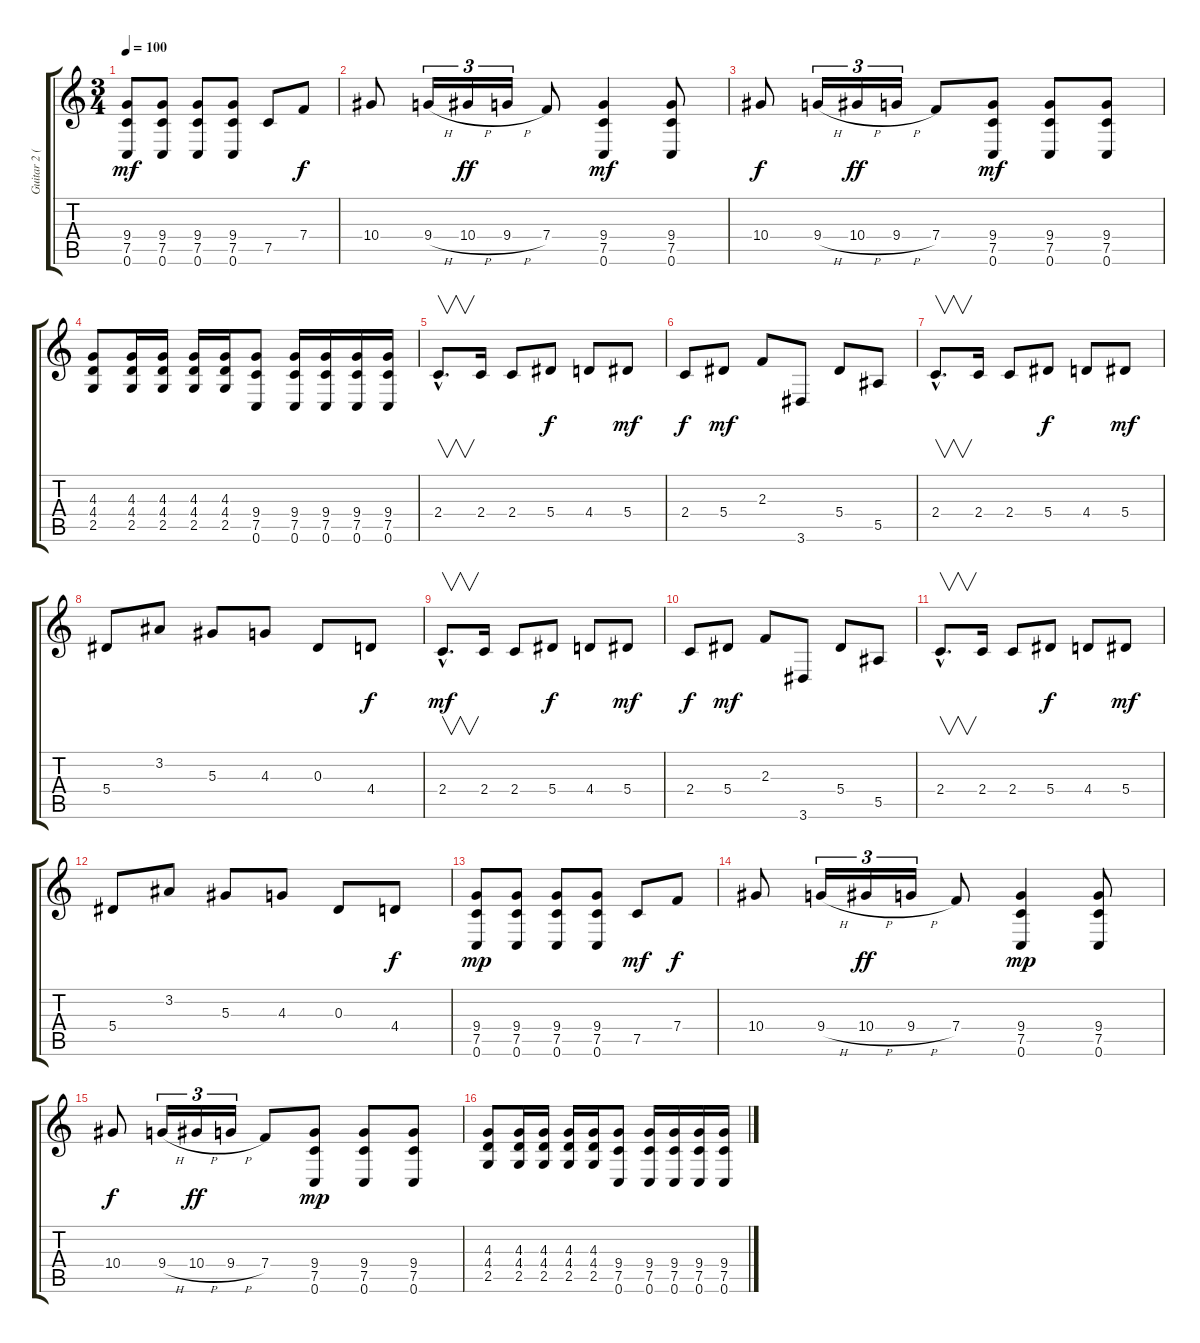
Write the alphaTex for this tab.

\track ("Guitar 2 (Lead)" "Guitar 2 (") {instrument distortionguitar}
\staff {score tabs}
\tuning (C4 G3 Eb3 Bb2 F2 C2) {hide}
\ts (3 4)
\tempo 100
\clef g2
\ks c
(9.4 7.5 0.6).8{dy mf} (9.4 7.5 0.6).8 (9.4 7.5 0.6).8 (9.4 7.5 0.6).8 7.5.8 7.4.8{dy f} |
10.4.8 9.4{h}.16{tu (3 2)} 10.4{h}.16{tu (3 2) dy ff} 9.4{h}.16{tu (3 2)} 7.4.8 (9.4 7.5 0.6).4{dy mf} (9.4 7.5 0.6).8 |
10.4.8{dy f} 9.4{h}.16{tu (3 2)} 10.4{h}.16{tu (3 2) dy ff} 9.4{h}.16{tu (3 2)} 7.4.8 (9.4 7.5 0.6).8{dy mf} (9.4 7.5 0.6).8 (9.4 7.5 0.6).8 |
(4.3 4.4 2.5).8 (4.3 4.4 2.5).16 (4.3 4.4 2.5).16 (4.3 4.4 2.5).16 (4.3 4.4 2.5).16 (9.4 7.5 0.6).8 (9.4 7.5 0.6).16 (9.4 7.5 0.6).16 (9.4 7.5 0.6).16 (9.4 7.5 0.6).16 |
2.4{hac}.8{v d balance 7} 2.4.16 2.4.8 5.4.8{dy f} 4.4.8 5.4.8{dy mf} |
2.4.8{dy f} 5.4.8{dy mf} 2.3.8 3.6.8 5.4.8 5.5.8 |
2.4{hac}.8{v d} 2.4.16 2.4.8 5.4.8{dy f} 4.4.8 5.4.8{dy mf} |
5.4.8 3.2.8 5.3.8 4.3.8 0.3.8 4.4.8{dy f} |
2.4{hac}.8{v d dy mf} 2.4.16 2.4.8 5.4.8{dy f} 4.4.8 5.4.8{dy mf} |
2.4.8{dy f} 5.4.8{dy mf} 2.3.8 3.6.8 5.4.8 5.5.8 |
2.4{hac}.8{v d} 2.4.16 2.4.8 5.4.8{dy f} 4.4.8 5.4.8{dy mf} |
5.4.8 3.2.8 5.3.8 4.3.8 0.3.8 4.4.8{dy f} |
(9.4 7.5 0.6).8{dy mp balance 13} (9.4 7.5 0.6).8 (9.4 7.5 0.6).8 (9.4 7.5 0.6).8 7.5.8{dy mf} 7.4.8{dy f} |
10.4.8 9.4{h}.16{tu (3 2)} 10.4{h}.16{tu (3 2) dy ff} 9.4{h}.16{tu (3 2)} 7.4.8 (9.4 7.5 0.6).4{dy mp} (9.4 7.5 0.6).8 |
10.4.8{dy f} 9.4{h}.16{tu (3 2)} 10.4{h}.16{tu (3 2) dy ff} 9.4{h}.16{tu (3 2)} 7.4.8 (9.4 7.5 0.6).8{dy mp} (9.4 7.5 0.6).8 (9.4 7.5 0.6).8 |
(4.3 4.4 2.5).8 (4.3 4.4 2.5).16 (4.3 4.4 2.5).16 (4.3 4.4 2.5).16 (4.3 4.4 2.5).16 (9.4 7.5 0.6).8 (9.4 7.5 0.6).16 (9.4 7.5 0.6).16 (9.4 7.5 0.6).16 (9.4 7.5 0.6).16
